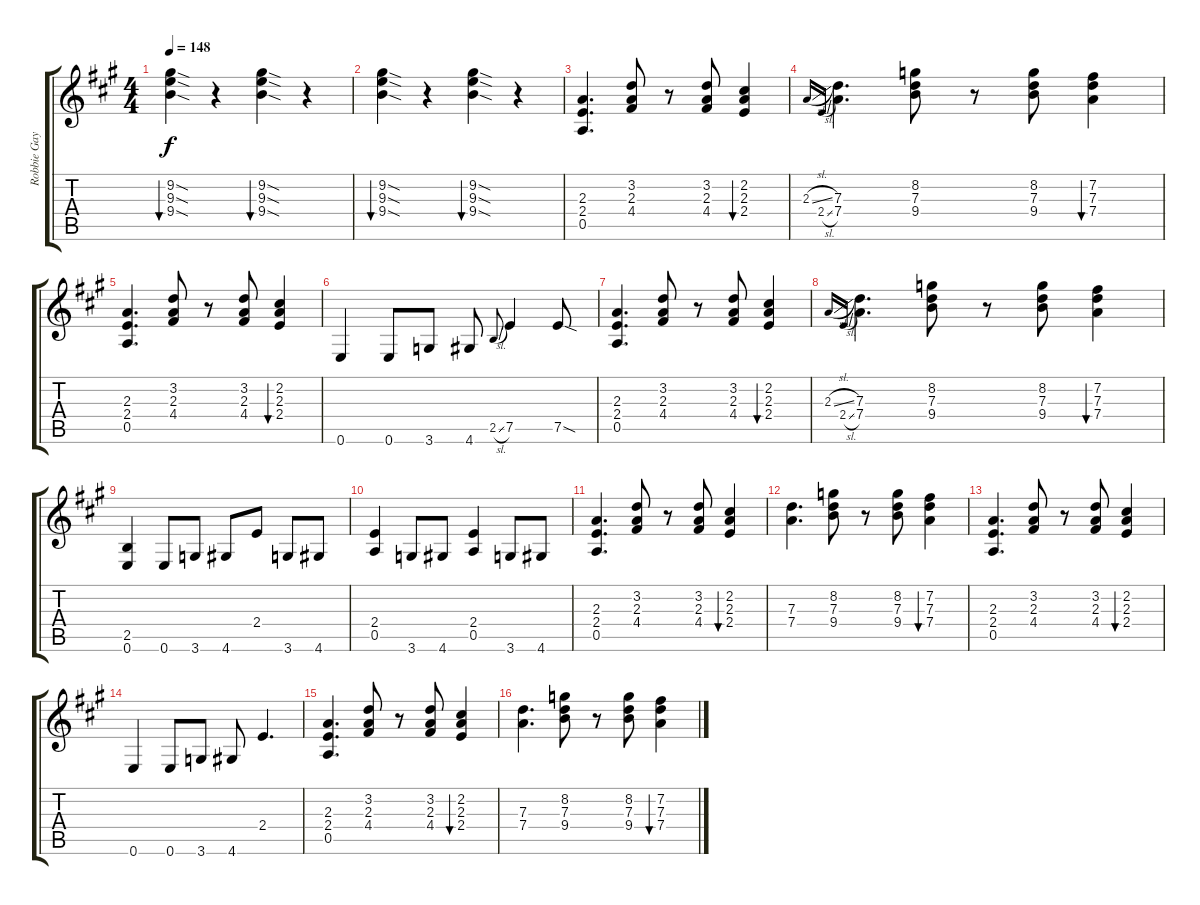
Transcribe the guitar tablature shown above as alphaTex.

\track ("Robbie Gay Guitar" "Robbie Gay") {instrument overdrivenguitar}
\staff {score tabs}
\tuning (E4 B3 G3 D3 A2 E2) {hide}
\ts (4 4)
\tempo 148
\clef g2
\ks a
(9.2{sod} 9.3{sod} 9.4{sod}).4{bu 60 dy f} r.4 (9.2{sod} 9.3{sod} 9.4{sod}).4{bu 60} r.4 |
(9.2{sod} 9.3{sod} 9.4{sod}).4{bu 60} r.4 (9.2{sod} 9.3{sod} 9.4{sod}).4{bu 60} r.4 |
(2.3 2.4 0.5).4{d instrument electricguitarclean} (3.2 2.3 4.4).8 r.8 (3.2 2.3 4.4).8 (2.2 2.3 2.4).4{bu 60} |
2.3{sl}.16{gr onbeat} 2.4{sl}.16{gr onbeat} (7.3 7.4).4{d} (8.2 7.3 9.4).8 r.8 (8.2 7.3 9.4).8 (7.2 7.3 7.4).4{bu 60} |
(2.3 2.4 0.5).4{d} (3.2 2.3 4.4).8 r.8 (3.2 2.3 4.4).8 (2.2 2.3 2.4).4{bu 60} |
0.6.4{instrument overdrivenguitar} 0.6.8 3.6.8 4.6.8 2.5{sl}.8{gr onbeat} 7.5.4 7.5{sod}.8 |
(2.3 2.4 0.5).4{d instrument electricguitarclean} (3.2 2.3 4.4).8 r.8 (3.2 2.3 4.4).8 (2.2 2.3 2.4).4{bu 60} |
2.3{sl}.16{gr onbeat} 2.4{sl}.16{gr onbeat} (7.3 7.4).4{d} (8.2 7.3 9.4).8 r.8 (8.2 7.3 9.4).8 (7.2 7.3 7.4).4{bu 60} |
(2.5 0.6).4{instrument overdrivenguitar} 0.6.8 3.6.8 4.6.8 2.4.8 3.6.8 4.6.8 |
(2.4 0.5).4 3.6.8 4.6.8 (2.4 0.5).4 3.6.8 4.6.8 |
(2.3 2.4 0.5).4{d} (3.2 2.3 4.4).8 r.8 (3.2 2.3 4.4).8 (2.2 2.3 2.4).4{bu 60} |
(7.3 7.4).4{d} (8.2 7.3 9.4).8 r.8 (8.2 7.3 9.4).8 (7.2 7.3 7.4).4{bu 60} |
(2.3 2.4 0.5).4{d} (3.2 2.3 4.4).8 r.8 (3.2 2.3 4.4).8 (2.2 2.3 2.4).4{bu 60} |
0.6.4 0.6.8 3.6.8 4.6.8 2.4.4{d} |
(2.3 2.4 0.5).4{d} (3.2 2.3 4.4).8 r.8 (3.2 2.3 4.4).8 (2.2 2.3 2.4).4{bu 60} |
(7.3 7.4).4{d} (8.2 7.3 9.4).8 r.8 (8.2 7.3 9.4).8 (7.2 7.3 7.4).4{bu 60}
